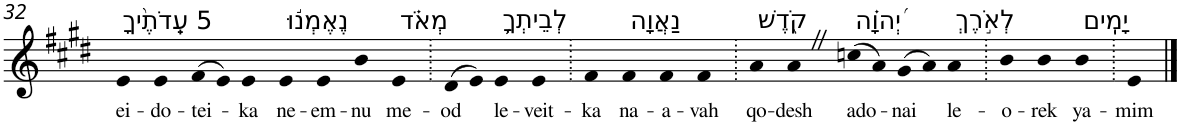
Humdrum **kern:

**kern	**text
*part1	*part1
*staff1	*staff1
*I"Piano	*
*I'Pno	*
!!LO:PB:g=z
*clefG2	*
*k[f#c#g#d#]	*
*E:	*
=32	=32
!LO:TX:a:t=5 עֵֽדֹתֶ֨יךָ	!
!	!LO:LY:b
4e	ei-
!	!LO:LY:b
4e	-do-
!	!LO:LY:b
(>8f#	-tei-
8e)	.
!	!LO:LY:b
4e	-ka
!LO:TX:a:t=נֶאֶמְנ֬וּ	!
!	!LO:LY:b
4e	ne-
!	!LO:LY:b
4e	-em-
!	!LO:LY:b
4b	-nu
!LO:TX:a:t=מְאֹ֗ד	!
!	!LO:LY:b
4e	me-
=33.	=33.
!	!LO:LY:b
(>8d#	-od
8e)	.
!LO:TX:a:t=לְבֵיתְךָ֥	!
!	!LO:LY:b
4e	le-
!	!LO:LY:b
4e	-veit-
=34.	=34.
!	!LO:LY:b
4f#	-ka
!LO:TX:a:t=נַאֲוָה	!
!	!LO:LY:b
4f#	na-
!	!LO:LY:b
4f#	-a-
!	!LO:LY:b
4f#	-vah
=35.	=35.
!LO:TX:a:t=קֹ֑דֶשׁ	!
!	!LO:LY:b
4a	qo-
!	!LO:LY:b
4aZ	-desh
!LO:TX:a:t=יְ֝הוָ֗ה	!
!	!LO:LY:b
(>8ccn	ado-
8a)	.
!	!LO:LY:b
(>8g#	-nai
8a)	.
!LO:TX:a:t=לְאֹ֣רֶךְ	!
!	!LO:LY:b
4a	le-
=36.	=36.
!	!LO:LY:b
4b	-o-
!	!LO:LY:b
4b	-rek
!LO:TX:a:t=יָמִֽים	!
!	!LO:LY:b
4b	ya-
=37.	=37.
!	!LO:LY:b
4e	-mim
==	==
*-	*-
